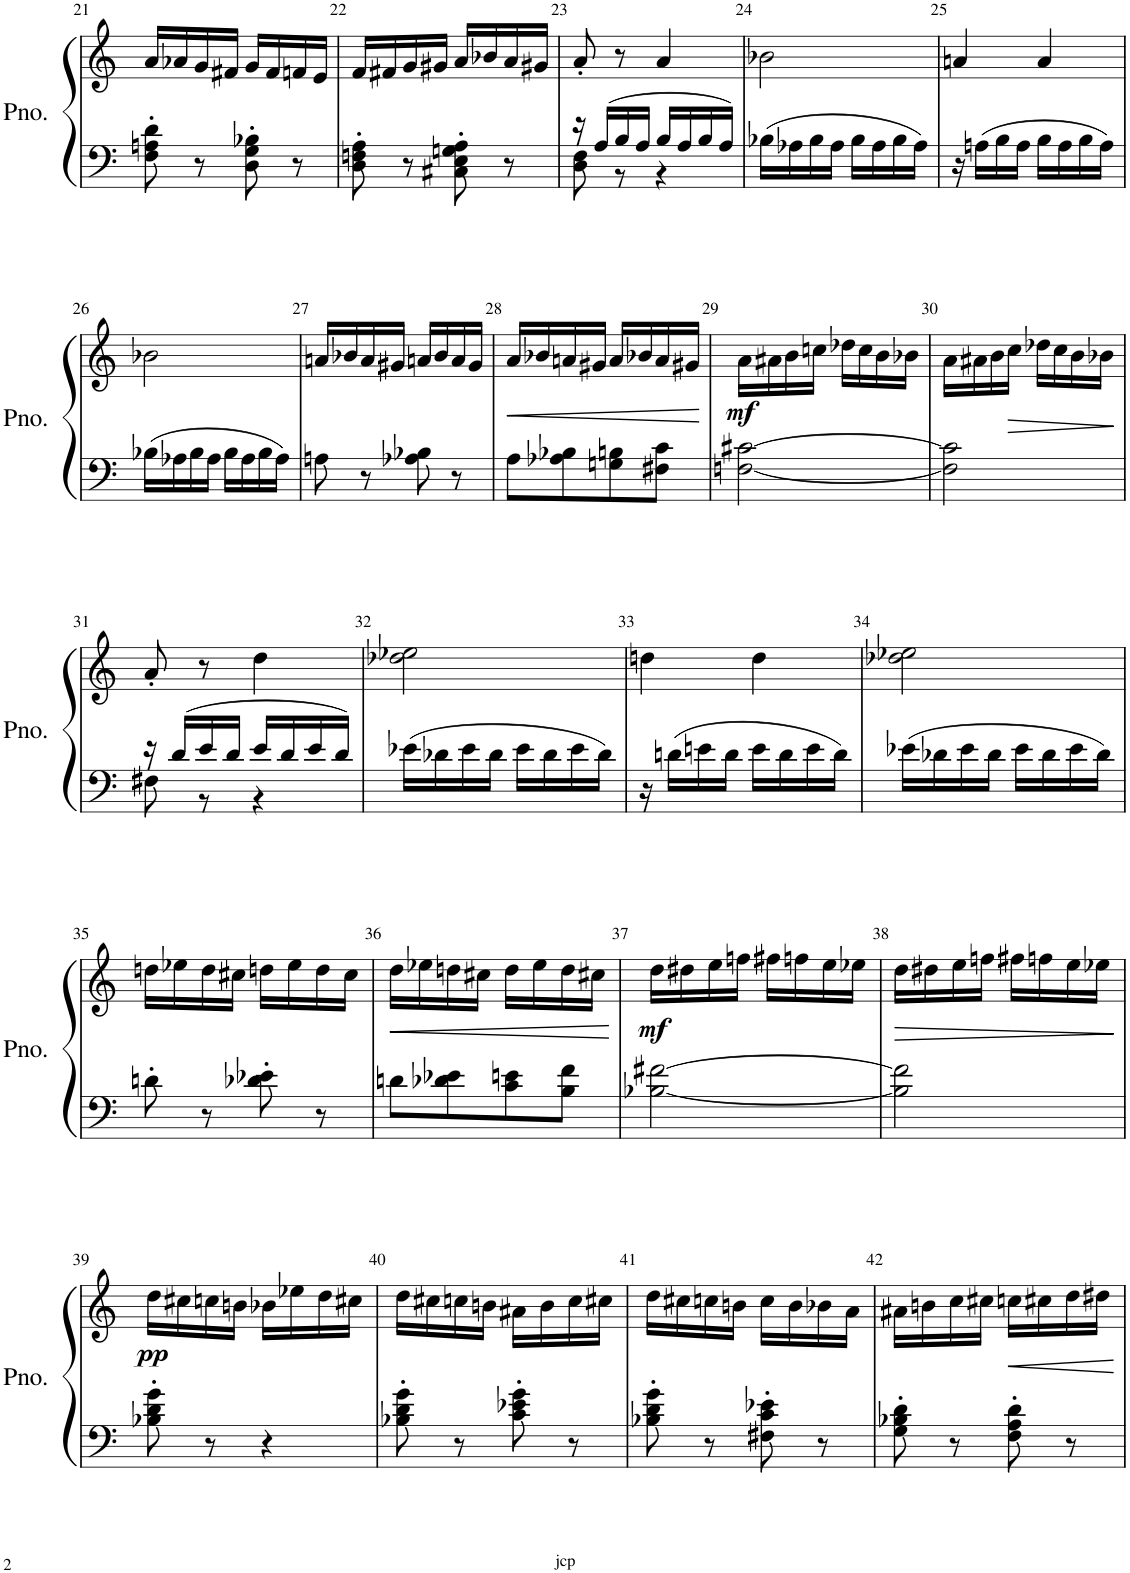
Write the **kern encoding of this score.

**kern	**kern	**dynam
*part1	*part1	*part1
*staff2	*staff1	*staff1/2
*I"Piano	*	*
*I'Pno.	*	*
!!LO:PB:g=z
*clefF4	*clefG2	*
*k[]	*k[]	*
*M2/4	*M2/4	*
=21	=21	=21
8F\' 8An\' 8d\'	16a/LL	.
.	16a-X/	.
8r	16g/	.
.	16f#X/JJ	.
8D\' 8G\' 8B-X\'	16g/LL	.
.	16f#/	.
8r	16fn/	.
.	16e/JJ	.
=22	=22	=22
8D\' 8Fn\' 8A\'	16f/LL	.
.	16f#X/	.
8r	16g/	.
.	16g#X/JJ	.
8C#X\' 8E\' 8Gn\' 8A\'	16a/LL	.
.	16b-X/	.
8r	16a/	.
.	16g#X/JJ	.
=23	=23	=23
*^	*	*
16r	8D\ 8F\	8a'/	.
16A/LL	.	.	.
16B/	8r	8r	.
16A/JJ	.	.	.
16B/LL	4r	4a/	.
16A/	.	.	.
16B/	.	.	.
16A/JJ	.	.	.
*v	*v	*	*
=24	=24	=24
16B-X\LL	2b-X\	.
16A-X\	.	.
16B-\	.	.
16A-\JJ	.	.
16B-\LL	.	.
16A-\	.	.
16B-\	.	.
16A-\JJ	.	.
=25	=25	=25
16r	4an/	.
16An\LL	.	.
16B\	.	.
16A\JJ	.	.
16B\LL	4a/	.
16A\	.	.
16B\	.	.
16A\JJ	.	.
!!LO:LB:g=z
=26	=26	=26
16B-X\LL	2b-X\	.
16A-X\	.	.
16B-\	.	.
16A-\JJ	.	.
16B-\LL	.	.
16A-\	.	.
16B-\	.	.
16A-\JJ	.	.
=27	=27	=27
8An\	16an/LL	.
.	16b-X/	.
8r	16a/	.
.	16g#X/JJ	.
8A-X\ 8B-X\	16an/LL	.
.	16b-/	.
8r	16a/	.
.	16g#/JJ	.
=28	=28	=28
!	!	!LO:HP:b
8A\L	16a/LL	<
.	16b-X/	.
8A-X\ 8B-X\	16an/	.
.	16g#X/JJ	.
8Gn\ 8Bn\	16a/LL	.
.	16b-X/	.
8F#X\ 8c\J	16a/	.
.	16g#X/JJ	.
.	.	[
=29	=29	=29
!	!	!LO:DY:b
[2Fn\ [2c#X\	16a\LL	mf
.	16a#X\	.
.	16b\	.
.	16ccn\JJ	.
.	16dd-X\LL	.
.	16cc\	.
.	16b\	.
.	16b-X\JJ	.
=30	=30	=30
2F\] 2c#\]	16a\LL	.
.	16a#X\	.
.	16b\	.
!	!	!LO:HP:b
.	16cc\JJ	>
.	16dd-X\LL	.
.	16cc\	.
.	16b\	.
.	16b-X\JJ	.
.	.	]
!!LO:LB:g=z
=31	=31	=31
*^	*	*
16r	8F#X\	8a'/	.
16d/LL	.	.	.
16e/	8r	8r	.
16d/JJ	.	.	.
16e/LL	4r	4dd\	.
16d/	.	.	.
16e/	.	.	.
16d/JJ	.	.	.
*v	*v	*	*
=32	=32	=32
16e-X\LL	2dd-X\ 2ee-X\	.
16d-X\	.	.
16e-\	.	.
16d-\JJ	.	.
16e-\LL	.	.
16d-\	.	.
16e-\	.	.
16d-\JJ	.	.
=33	=33	=33
16r	4ddn\	.
16dn\LL	.	.
16en\	.	.
16d\JJ	.	.
16e\LL	4dd\	.
16d\	.	.
16e\	.	.
16d\JJ	.	.
=34	=34	=34
16e-X\LL	2dd-X\ 2ee-X\	.
16d-X\	.	.
16e-\	.	.
16d-\JJ	.	.
16e-\LL	.	.
16d-\	.	.
16e-\	.	.
16d-\JJ	.	.
!!LO:LB:g=z
=35	=35	=35
8dn'\	16ddn\LL	.
.	16ee-X\	.
8r	16dd\	.
.	16cc#X\JJ	.
8d-X\' 8e-X\'	16ddn\LL	.
.	16ee-\	.
8r	16dd\	.
.	16cc#\JJ	.
=36	=36	=36
!	!	!LO:HP:b
8dn\L	16dd\LL	<
.	16ee-X\	.
8d-X\ 8e-X\	16ddn\	.
.	16cc#X\JJ	.
8c\ 8en\	16dd\LL	.
.	16ee-\	.
8B\ 8f\J	16dd\	.
.	16cc#X\JJ	.
.	.	[
=37	=37	=37
!	!	!LO:DY:b
[2B-X\ [2f#X\	16dd\LL	mf
.	16dd#X\	.
.	16ee\	.
.	16ffn\JJ	.
.	16ff#X\LL	.
.	16ffn\	.
.	16ee\	.
.	16ee-X\JJ	.
=38	=38	=38
!	!	!LO:HP:b
2B-\] 2f#\]	16dd\LL	>
.	16dd#X\	.
.	16ee\	.
.	16ffn\JJ	.
.	16ff#X\LL	.
.	16ffn\	.
.	16ee\	.
.	16ee-X\JJ	.
.	.	]
!!LO:LB:g=z
=39	=39	=39
!	!	!LO:DY:b
8B-X\' 8d\' 8g\'	16dd\LL	pp
.	16cc#X\	.
8r	16ccn\	.
.	16bn\JJ	.
4r	16b-X\LL	.
.	16ee-X\	.
.	16dd\	.
.	16cc#X\JJ	.
=40	=40	=40
8B-X\' 8d\' 8g\'	16dd\LL	.
.	16cc#X\	.
8r	16ccn\	.
.	16bn\JJ	.
8c\' 8e-X\' 8g\'	16a#X\LL	.
.	16b\	.
8r	16cc\	.
.	16cc#X\JJ	.
=41	=41	=41
8B-X\' 8d\' 8g\'	16dd\LL	.
.	16cc#X\	.
8r	16ccn\	.
.	16bn\JJ	.
8F#X\' 8c\' 8e-X\'	16cc\LL	.
.	16b\	.
8r	16b-X\	.
.	16a\JJ	.
=42	=42	=42
8G\' 8B-X\' 8d\'	16a#X\LL	.
.	16bn\	.
8r	16cc\	.
.	16cc#X\JJ	.
!	!	!LO:HP:b
8F\' 8A\' 8d\'	16ccn\LL	<
.	16cc#X\	.
8r	16dd\	.
.	16dd#X\JJ	.
.	.	[
=	=	=
*-	*-	*-
